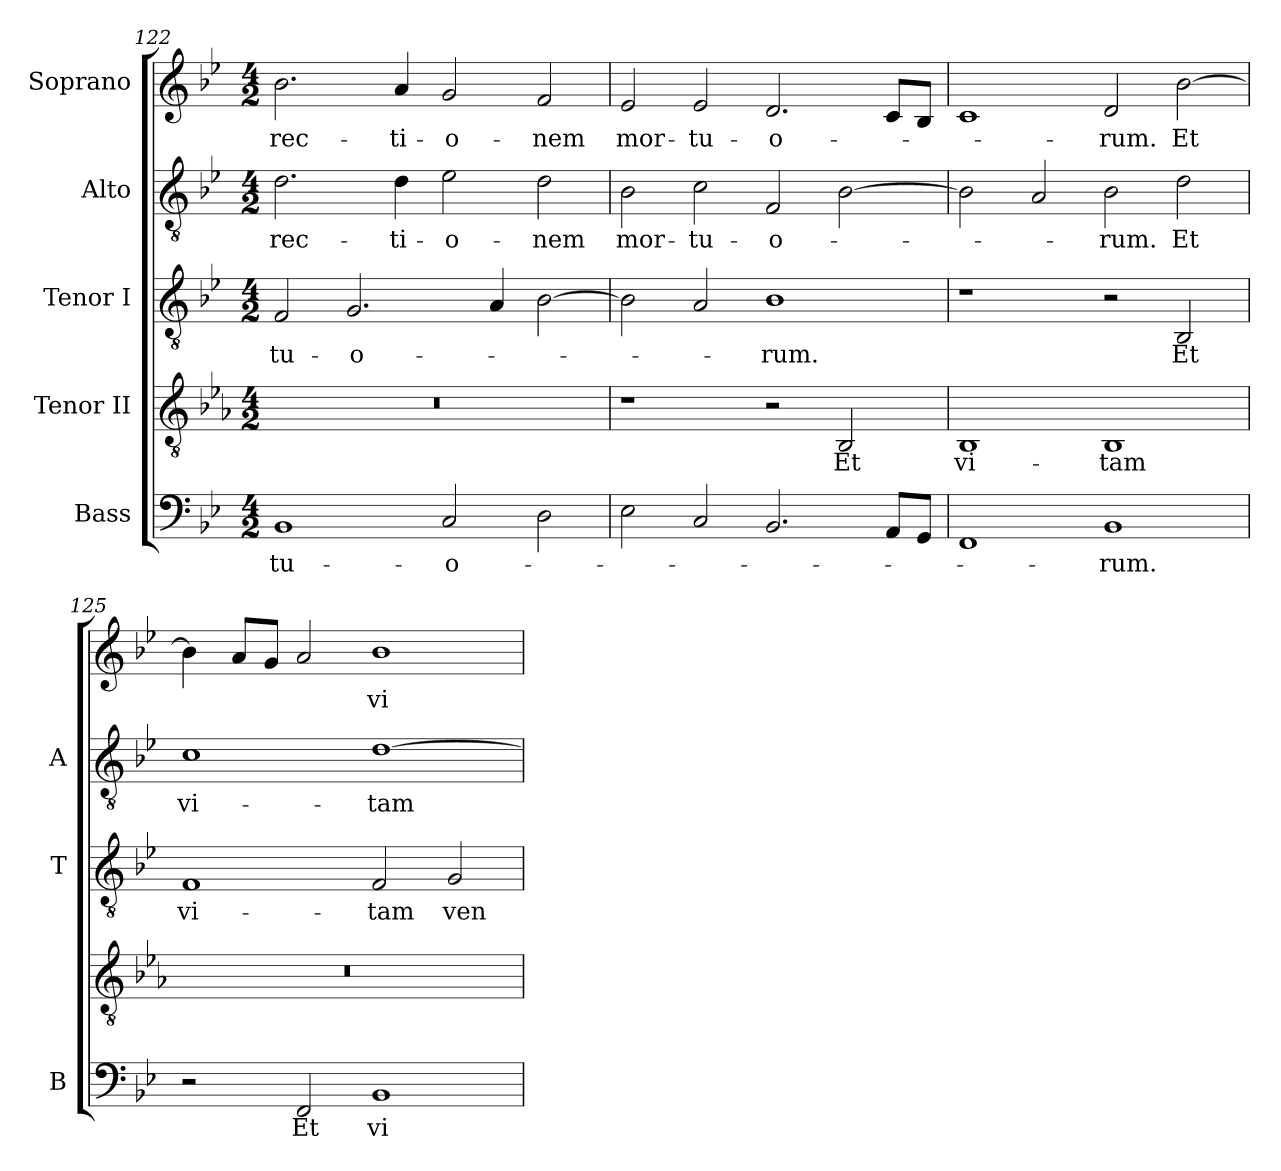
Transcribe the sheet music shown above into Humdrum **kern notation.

**kern	**text	**kern	**text	**kern	**text	**kern	**text	**kern	**text
*part5	*part5	*part4	*part4	*part3	*part3	*part2	*part2	*part1	*part1
*staff5	*staff5	*staff4	*staff4	*staff3	*staff3	*staff2	*staff2	*staff1	*staff1
*I"Bass	*	*I"Tenor II	*	*I"Tenor I	*	*I"Alto	*	*I"Soprano	*
*I'B	*	*	*	*I'T	*	*I'A	*	*	*
*clefF4	*	*clefGv2	*	*clefGv2	*	*clefGv2	*	*clefG2	*
*	*	*ITrd-4c-7	*	*	*	*	*	*	*
*k[b-e-]	*	*k[b-e-]	*	*k[b-e-]	*	*k[b-e-]	*	*k[b-e-]	*
*B-:	*	*B-:	*	*B-:	*	*B-:	*	*B-:	*
*M4/2	*	*M4/2	*	*M4/2	*	*M4/2	*	*M4/2	*
=122	=122	=122	=122	=122	=122	=122	=122	=122	=122
!	!LO:LY:b:color=#000000	!LO:N:vis=1	!	!	!	!	!	!	!
!	!	!	!	!	!LO:LY:b:color=#000000	!	!	!	!
!	!	!	!	!	!	!	!LO:LY:b:color=#000000	!	!
!	!	!	!	!	!	!	!	!	!LO:LY:b:color=#000000
1BB-i	-tu-	0r	.	2Fi/	-tu-	2.di\	-rec-	2.b-i\	-rec-
!	!	!	!	!	!LO:LY:b:color=#000000	!	!	!	!
.	.	.	.	2.Gi/	-o-	.	.	.	.
!	!	!	!	!	!	!	!LO:LY:b:color=#000000	!	!
!	!	!	!	!	!	!	!	!	!LO:LY:b:color=#000000
.	.	.	.	.	.	4di\	-ti-	4ai/	-ti-
!	!LO:LY:b:color=#000000	!	!	!	!	!	!	!	!
!	!	!	!	!	!	!	!LO:LY:b:color=#000000	!	!
!	!	!	!	!	!	!	!	!	!LO:LY:b:color=#000000
2Ci/	-o-	.	.	.	.	2e-i\	-o-	2gi/	-o-
.	.	.	.	4Ai/	.	.	.	.	.
!	!	!	!	!	!	!	!LO:LY:b:color=#000000	!	!
!	!	!	!	!	!	!	!	!	!LO:LY:b:color=#000000
2Di\	.	.	.	[>2B-i\	.	2di\	-nem	2fi/	-nem
=123	=123	=123	=123	=123	=123	=123	=123	=123	=123
!	!	!	!	!	!	!	!LO:LY:b:color=#000000	!	!
!	!	!	!	!	!	!	!	!	!LO:LY:b:color=#000000
2E-i\	.	1r	.	2B-i\]	.	2B-i\	mor-	2e-i/	mor-
!	!	!	!	!	!	!	!LO:LY:b:color=#000000	!	!
!	!	!	!	!	!	!	!	!	!LO:LY:b:color=#000000
2Ci/	.	.	.	2Ai/	.	2ci\	-tu-	2e-i/	-tu-
!	!	!	!	!	!LO:LY:b:color=#000000	!	!	!	!
!	!	!	!	!	!	!	!LO:LY:b:color=#000000	!	!
!	!	!	!	!	!	!	!	!	!LO:LY:b:color=#000000
2.BB-i/	.	2r	.	1B-i	-rum.	2Fi/	-o-	2.di/	-o-
!	!	!	!LO:LY:b:color=#000000	!	!	!	!	!	!
.	.	2Fi/	Et	.	.	[>2B-i\	.	.	.
8AAi/L	.	.	.	.	.	.	.	8ci/L	.
8GGi/J	.	.	.	.	.	.	.	8B-i/J	.
=124	=124	=124	=124	=124	=124	=124	=124	=124	=124
!	!	!	!LO:LY:b:color=#000000	!	!	!	!	!	!
1FFi	.	1Fi	vi-	1r	.	2B-i\]	.	1ci	.
.	.	.	.	.	.	2Ai/	.	.	.
!	!LO:LY:b:color=#000000	!	!	!	!	!	!	!	!
!	!	!	!LO:LY:b:color=#000000	!	!	!	!	!	!
!	!	!	!	!	!	!	!LO:LY:b:color=#000000	!	!
!	!	!	!	!	!	!	!	!	!LO:LY:b:color=#000000
1BB-i	-rum.	1Fi	-tam	2r	.	2B-i\	-rum.	2di/	-rum.
!	!	!	!	!	!LO:LY:b:color=#000000	!	!	!	!
!	!	!	!	!	!	!	!LO:LY:b:color=#000000	!	!
!	!	!	!	!	!	!	!	!	!LO:LY:b:color=#000000
.	.	.	.	2BB-i/	Et	2di\	Et	[>2b-i\	Et
!!LO:LB:g=z
=125	=125	=125	=125	=125	=125	=125	=125	=125	=125
!	!	!LO:N:vis=1	!	!	!	!	!	!	!
!	!	!	!	!	!LO:LY:b:color=#000000	!	!	!	!
!	!	!	!	!	!	!	!LO:LY:b:color=#000000	!	!
2r	.	0r	.	1Fi	vi-	1ci	vi-	4b-i\]	.
.	.	.	.	.	.	.	.	8ai/L	.
.	.	.	.	.	.	.	.	8gi/J	.
!	!LO:LY:b:color=#000000	!	!	!	!	!	!	!	!
2FFi/	Et	.	.	.	.	.	.	2ai/	.
!	!LO:LY:b:color=#000000	!	!	!	!	!	!	!	!
!	!	!	!	!	!LO:LY:b:color=#000000	!	!	!	!
!	!	!	!	!	!	!	!LO:LY:b:color=#000000	!	!
!	!	!	!	!	!	!	!	!	!LO:LY:b:color=#000000
1BB-i	vi-	.	.	2Fi/	-tam	[>1di	-tam	1b-i	vi-
!	!	!	!	!	!LO:LY:b:color=#000000	!	!	!	!
.	.	.	.	2Gi/	ven-	.	.	.	.
=	=	=	=	=	=	=	=	=	=
*-	*-	*-	*-	*-	*-	*-	*-	*-	*-
